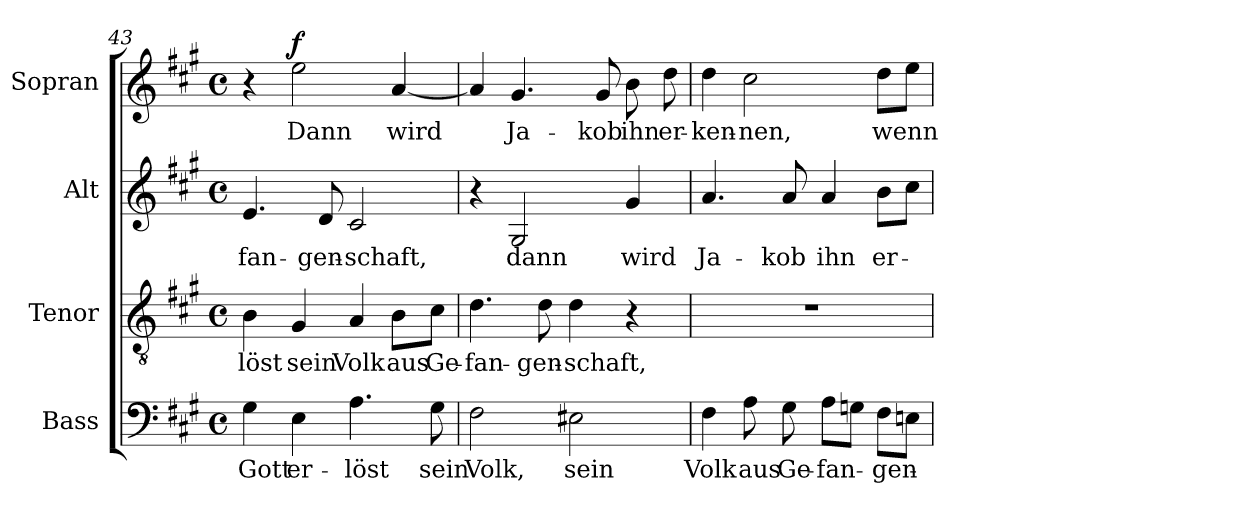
**kern	**text	**kern	**text	**kern	**text	**kern	**text	**dynam
*part4	*part4	*part3	*part3	*part2	*part2	*part1	*part1	*part1
*staff4	*staff4	*staff3	*staff3	*staff2	*staff2	*staff1	*staff1	*staff1
*I"Bass	*	*I"Tenor	*	*I"Alt	*	*I"Sopran	*	*
*I'B.	*	*I'T.	*	*I'A.	*	*I'S.	*	*
*clefF4	*	*clefGv2	*	*clefG2	*	*clefG2	*	*
*k[f#c#g#]	*	*k[f#c#g#]	*	*k[f#c#g#]	*	*k[f#c#g#]	*	*
*A:	*	*A:	*	*A:	*	*A:	*	*
*M4/4	*	*M4/4	*	*M4/4	*	*M4/4	*	*
*met(c)	*	*met(c)	*	*met(c)	*	*met(c)	*	*
=43	=43	=43	=43	=43	=43	=43	=43	=43
!	!LO:LY:b	!	!LO:LY:b	!	!LO:LY:b	!	!	!
4G#\	Gott	4B\	-löst	4.e/	-fan-	4r	.	.
!	!LO:LY:b	!	!LO:LY:b	!	!	!	!LO:LY:b	!LO:DY:a
4E\	er-	4G#/	sein	.	.	2ee\	Dann	f
!	!	!	!	!	!LO:LY:b	!	!	!
.	.	.	.	8d/	-gen-	.	.	.
!	!LO:LY:b	!	!LO:LY:b	!	!LO:LY:b	!	!	!
4.A\	-löst	4A/	Volk	2c#/	-schaft,	.	.	.
!	!	!	!LO:LY:b	!	!	!	!LO:LY:b	!
.	.	8B\L	aus	.	.	[4a/	wird	.
!	!LO:LY:b	!	!LO:LY:b	!	!	!	!	!
8G#\	sein	8c#\J	Ge-	.	.	.	.	.
!!LO:LB:g=z
=44	=44	=44	=44	=44	=44	=44	=44	=44
!	!LO:LY:b	!	!LO:LY:b	!	!	!	!	!
2F#\	Volk,	4.d\	-fan-	4r	.	4a/]	.	.
!	!	!	!	!	!LO:LY:b	!	!LO:LY:b	!
.	.	.	.	2G#/	dann	4.g#/	Ja-	.
!	!	!	!LO:LY:b	!	!	!	!	!
.	.	8d\	-gen-	.	.	.	.	.
!	!LO:LY:b	!	!LO:LY:b	!	!	!	!	!
2E#X\	sein	4d\	-schaft,	.	.	.	.	.
!	!	!	!	!	!	!	!LO:LY:b	!
.	.	.	.	.	.	8g#/	-kob	.
!	!	!	!	!	!LO:LY:b	!	!LO:LY:b	!
.	.	4r	.	4g#/	wird	8b\	ihn	.
!	!	!	!	!	!	!	!LO:LY:b	!
.	.	.	.	.	.	8dd\	er-	.
=45	=45	=45	=45	=45	=45	=45	=45	=45
!	!LO:LY:b	!	!	!	!LO:LY:b	!	!LO:LY:b	!
4F#\	Volk	1r	.	4.a/	Ja-	4dd\	-ken-	.
!	!LO:LY:b	!	!	!	!	!	!LO:LY:b	!
8A\	aus	.	.	.	.	2cc#\	-nen,	.
!	!LO:LY:b	!	!	!	!LO:LY:b	!	!	!
8G#\	Ge-	.	.	8a/	-kob	.	.	.
!	!LO:LY:b	!	!	!	!LO:LY:b	!	!	!
8A\L	-fan-	.	.	4a/	ihn	.	.	.
8Gn\J	.	.	.	.	.	.	.	.
!	!LO:LY:b	!	!	!	!LO:LY:b	!	!LO:LY:b	!
8F#\L	-gen-	.	.	8b\L	er-	8dd\L	wenn	.
8En\J	.	.	.	8cc#\J	.	8ee\J	.	.
=	=	=	=	=	=	=	=	=
*-	*-	*-	*-	*-	*-	*-	*-	*-
